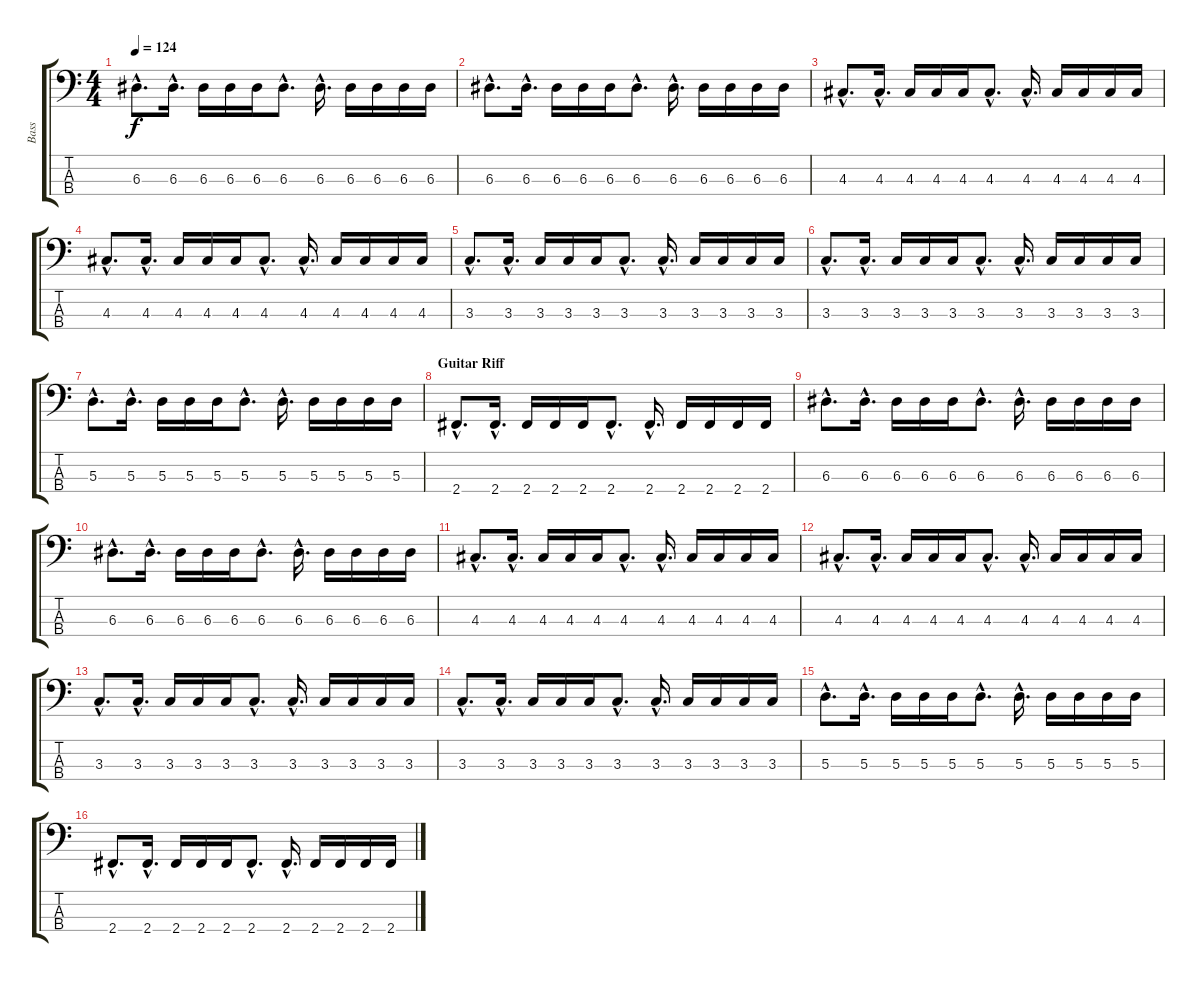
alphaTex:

\track ("Bass" "Bass") {instrument electricbassfinger}
\staff {score tabs}
\tuning (G2 D2 A1 E1) {hide}
\ts (4 4)
\tempo 124
\clef f4
\ks c
6.3{hac}.8{d dy f} 6.3{hac}.16{d} 6.3.16 6.3.16 6.3.16 6.3{hac}.8{d} 6.3{hac}.16{d} 6.3.16 6.3.16 6.3.16 6.3.16 |
6.3{hac}.8{d} 6.3{hac}.16{d} 6.3.16 6.3.16 6.3.16 6.3{hac}.8{d} 6.3{hac}.16{d} 6.3.16 6.3.16 6.3.16 6.3.16 |
4.3{hac}.8{d} 4.3{hac}.16{d} 4.3.16 4.3.16 4.3.16 4.3{hac}.8{d} 4.3{hac}.16{d} 4.3.16 4.3.16 4.3.16 4.3.16 |
4.3{hac}.8{d} 4.3{hac}.16{d} 4.3.16 4.3.16 4.3.16 4.3{hac}.8{d} 4.3{hac}.16{d} 4.3.16 4.3.16 4.3.16 4.3.16 |
3.3{hac}.8{d} 3.3{hac}.16{d} 3.3.16 3.3.16 3.3.16 3.3{hac}.8{d} 3.3{hac}.16{d} 3.3.16 3.3.16 3.3.16 3.3.16 |
3.3{hac}.8{d} 3.3{hac}.16{d} 3.3.16 3.3.16 3.3.16 3.3{hac}.8{d} 3.3{hac}.16{d} 3.3.16 3.3.16 3.3.16 3.3.16 |
5.3{hac}.8{d} 5.3{hac}.16{d} 5.3.16 5.3.16 5.3.16 5.3{hac}.8{d} 5.3{hac}.16{d} 5.3.16 5.3.16 5.3.16 5.3.16 |
\section ("" "Guitar Riff")
2.4{hac}.8{d} 2.4{hac}.16{d} 2.4.16 2.4.16 2.4.16 2.4{hac}.8{d} 2.4{hac}.16{d} 2.4.16 2.4.16 2.4.16 2.4.16 |
6.3{hac}.8{d} 6.3{hac}.16{d} 6.3.16 6.3.16 6.3.16 6.3{hac}.8{d} 6.3{hac}.16{d} 6.3.16 6.3.16 6.3.16 6.3.16 |
6.3{hac}.8{d} 6.3{hac}.16{d} 6.3.16 6.3.16 6.3.16 6.3{hac}.8{d} 6.3{hac}.16{d} 6.3.16 6.3.16 6.3.16 6.3.16 |
4.3{hac}.8{d} 4.3{hac}.16{d} 4.3.16 4.3.16 4.3.16 4.3{hac}.8{d} 4.3{hac}.16{d} 4.3.16 4.3.16 4.3.16 4.3.16 |
4.3{hac}.8{d} 4.3{hac}.16{d} 4.3.16 4.3.16 4.3.16 4.3{hac}.8{d} 4.3{hac}.16{d} 4.3.16 4.3.16 4.3.16 4.3.16 |
3.3{hac}.8{d} 3.3{hac}.16{d} 3.3.16 3.3.16 3.3.16 3.3{hac}.8{d} 3.3{hac}.16{d} 3.3.16 3.3.16 3.3.16 3.3.16 |
3.3{hac}.8{d} 3.3{hac}.16{d} 3.3.16 3.3.16 3.3.16 3.3{hac}.8{d} 3.3{hac}.16{d} 3.3.16 3.3.16 3.3.16 3.3.16 |
5.3{hac}.8{d} 5.3{hac}.16{d} 5.3.16 5.3.16 5.3.16 5.3{hac}.8{d} 5.3{hac}.16{d} 5.3.16 5.3.16 5.3.16 5.3.16 |
2.4{hac}.8{d} 2.4{hac}.16{d} 2.4.16 2.4.16 2.4.16 2.4{hac}.8{d} 2.4{hac}.16{d} 2.4.16 2.4.16 2.4.16 2.4.16
